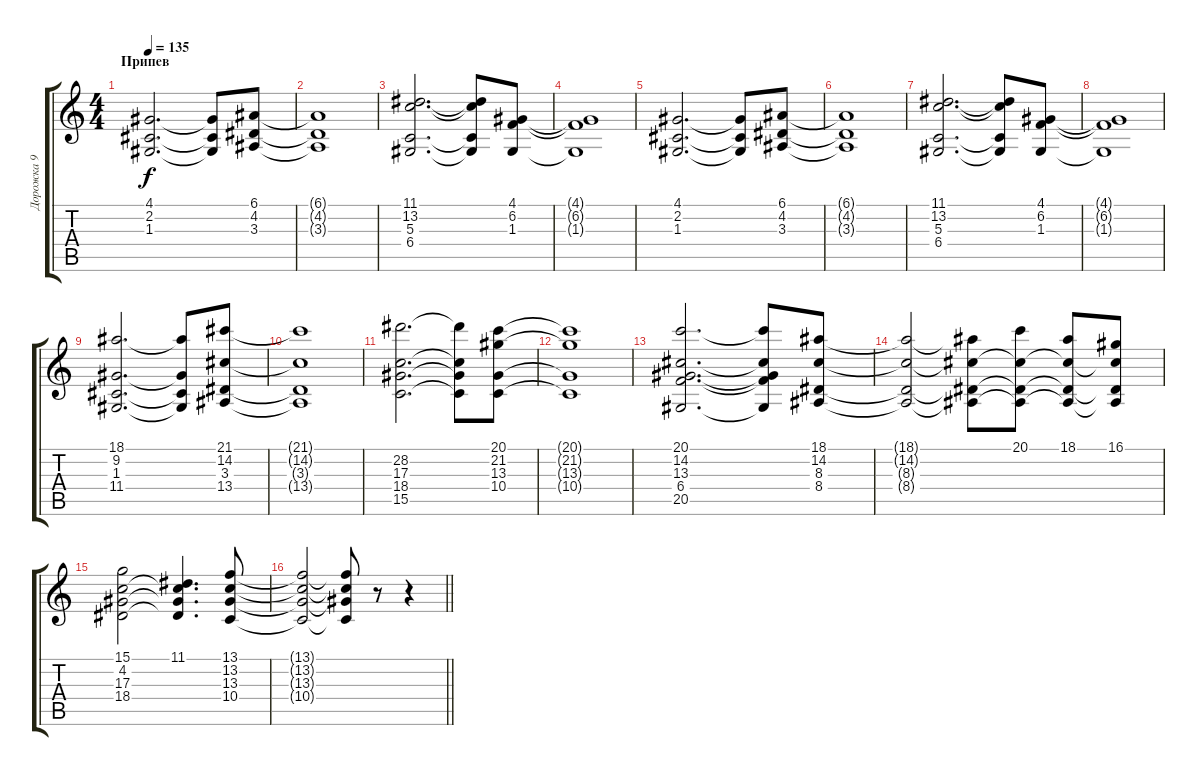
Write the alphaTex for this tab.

\track ("Дорожка 9" "Дорожка 9") {instrument stringensemble1}
\staff {score tabs}
\tuning (E4 B3 G3 D3 A2 E2) {hide}
\ts (4 4)
\section ("" "Припев")
\tempo 135
\clef g2
\ks c
(4.1 2.2 1.3).2{d dy f volume 13} (4.1{t} 2.2{t} 1.3{t}).8 (6.1 4.2 3.3).8 |
(6.1{t} 4.2{t} 3.3{t}).1 |
(11.1 13.2 5.3 6.4).2{d} (11.1{t} 13.2{t} 5.3{t} 6.4{t}).8 (4.1 6.2 1.3).8 |
(4.1{t} 6.2{t} 1.3{t}).1 |
(4.1 2.2 1.3).2{d} (4.1{t} 2.2{t} 1.3{t}).8 (6.1 4.2 3.3).8 |
(6.1{t} 4.2{t} 3.3{t}).1 |
(11.1 13.2 5.3 6.4).2{d} (11.1{t} 13.2{t} 5.3{t} 6.4{t}).8 (4.1 6.2 1.3).8 |
(4.1{t} 6.2{t} 1.3{t}).1 |
(18.1 9.2 1.3 11.4).2{d} (18.1{t} 9.2{t} 1.3{t} 11.4{t}).8 (21.1 14.2 3.3 13.4).8 |
(21.1{t} 14.2{t} 3.3{t} 13.4{t}).1 |
(28.2 17.3 18.4 15.5).2{d} (28.2{t} 17.3{t} 18.4{t} 15.5{t}).8 (20.1 21.2 13.3 10.4).8 |
(20.1{t} 21.2{t} 13.3{t} 10.4{t}).1 |
(20.1 14.2 13.3 6.4 20.5).2{d} (20.1{t} 14.2{t} 13.3{t} 6.4{t} 20.5{t}).8 (18.1 14.2 8.3 8.4).8 |
(18.1{t} 14.2{t} 8.3{t} 8.4{t}).2 (18.1{t} 14.2{t} 8.3{t} 8.4{t}).8 (20.1 14.2{t} 8.3{t} 8.4{t}).8 (18.1 14.2{t} 8.3{t} 8.4{t}).8 (16.1 14.2{t} 8.3{t} 8.4{t}).8 |
(15.1 4.2 17.3 18.4).2 (11.1 4.2{t} 17.3{t} 18.4{t}).4{d} (13.1 13.2 13.3 10.4).8 |
\barLineRight lightlight
(13.1{t} 13.2{t} 13.3{t} 10.4{t}).2 (13.1{t} 13.2{t} 13.3{t} 10.4{t}).8 r.8 r.4
